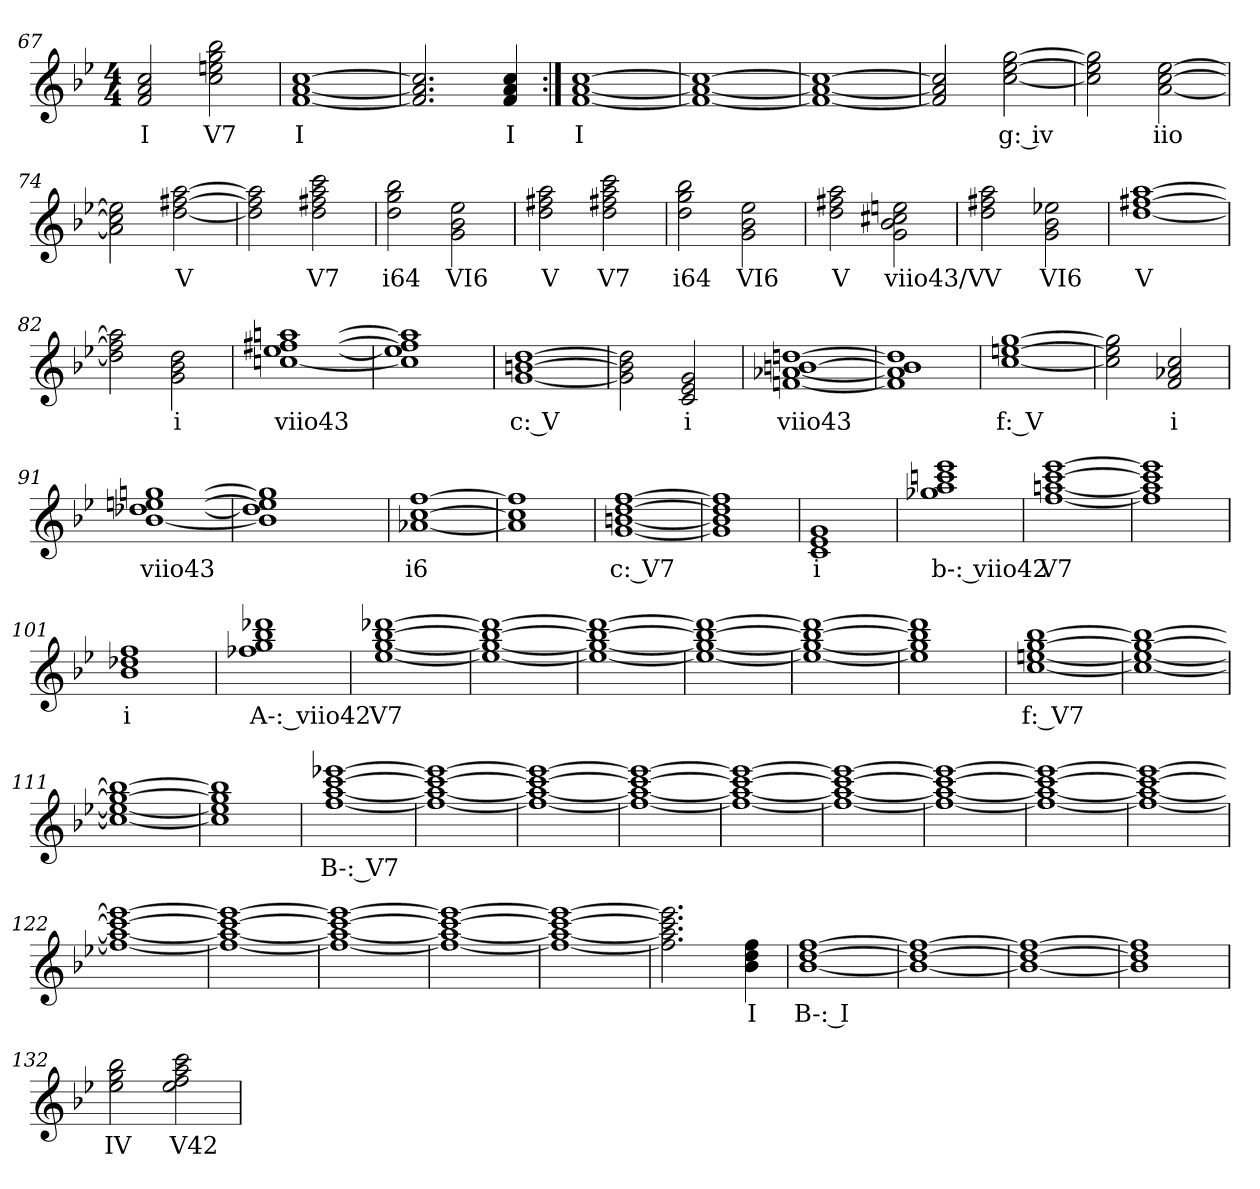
**kern	**text
*part1	*part1
*staff1	*staff1
*k[b-e-]	*
*B-:	*
*M4/4	*
=67	=67
2f 2a 2cc	I
2cc 2een 2gg 2bb-	V7
=68	=68
[1f [1a [1cc	I
=68a	=68a
2.f] 2.a] 2.cc]	.
4f 4a 4cc	I
=69:|!	=69:|!
[1f [1a [1cc	I
=70	=70
1f_ 1a_ 1cc_	.
=71	=71
1f_ 1a_ 1cc_	.
=72	=72
2f] 2a] 2cc]	.
[2cc [2ee- [2gg	g: iv
=73	=73
2cc] 2ee-] 2gg]	.
[2a [2cc [2ee-	iio
=74	=74
2a] 2cc] 2ee-]	.
[2dd [2ff#X [2aa	V
=75	=75
2dd] 2ff#] 2aa]	.
2dd 2ff#X 2aa 2ccc	V7
=76	=76
2dd 2gg 2bb-	i64
2g 2b- 2ee-	VI6
=77	=77
2dd 2ff#X 2aa	V
2dd 2ff#X 2aa 2ccc	V7
=78	=78
2dd 2gg 2bb-	i64
2g 2b- 2ee-	VI6
=79	=79
2dd 2ff#X 2aa	V
2g 2b- 2cc#X 2een	viio43/V
=80	=80
2dd 2ff#X 2aa	V
2g 2b- 2ee-X	VI6
=81	=81
[1dd [1ff#X [1aa	V
=82	=82
2dd] 2ff#] 2aa]	.
2g 2b- 2dd	i
=83	=83
[1ccn [1ee- [1ff#X [1aan	viio43
=84	=84
1cc] 1ee-] 1ff#] 1aa]	.
=85	=85
[1g [1bn [1dd	c: V
=86	=86
2g] 2b] 2dd]	.
2c 2e- 2g	i
=87	=87
[1fn [1a-X [1bn [1ddn	viio43
=88	=88
1f] 1a-] 1b] 1dd]	.
=89	=89
[1cc [1een [1gg	f: V
=90	=90
2cc] 2ee] 2gg]	.
2f 2a-X 2cc	i
=91	=91
[1b- [1dd-X [1een [1ggn	viio43
=92	=92
1b-] 1dd-] 1ee] 1gg]	.
=93	=93
[1a-X [1cc [1ff	i6
=94	=94
1a-] 1cc] 1ff]	.
=95	=95
[1g [1bn [1dd [1ff	c: V7
=96	=96
1g] 1b] 1dd] 1ff]	.
=97	=97
1c 1e- 1g	i
=98	=98
1gg-X 1aa 1cccn 1eee-	b-: viio42
=99	=99
[1ff [1aan [1ccc [1eee-	V7
=100	=100
1ff] 1aa] 1ccc] 1eee-]	.
=101	=101
1b- 1dd-X 1ff	i
=102	=102
1ff-X 1gg 1bb- 1ddd-X	A-: viio42
=103	=103
[1ee- [1gg [1bb- [1ddd-X	V7
=104	=104
1ee-_ 1gg_ 1bb-_ 1ddd-_	.
=105	=105
1ee-_ 1gg_ 1bb-_ 1ddd-_	.
=106	=106
1ee-_ 1gg_ 1bb-_ 1ddd-_	.
=107	=107
1ee-_ 1gg_ 1bb-_ 1ddd-_	.
=108	=108
1ee-] 1gg] 1bb-] 1ddd-]	.
=109	=109
[1cc [1een [1gg [1bb-	f: V7
=110	=110
1cc_ 1ee_ 1gg_ 1bb-_	.
=111	=111
1cc_ 1ee_ 1gg_ 1bb-_	.
=112	=112
1cc] 1ee] 1gg] 1bb-]	.
=113	=113
[1ff [1aa [1ccc [1eee-X	B-: V7
=114	=114
1ff_ 1aa_ 1ccc_ 1eee-_	.
=115	=115
1ff_ 1aa_ 1ccc_ 1eee-_	.
=116	=116
1ff_ 1aa_ 1ccc_ 1eee-_	.
=117	=117
1ff_ 1aa_ 1ccc_ 1eee-_	.
=118	=118
1ff_ 1aa_ 1ccc_ 1eee-_	.
=119	=119
1ff_ 1aa_ 1ccc_ 1eee-_	.
=120	=120
1ff_ 1aa_ 1ccc_ 1eee-_	.
=121	=121
1ff_ 1aa_ 1ccc_ 1eee-_	.
=122	=122
1ff_ 1aa_ 1ccc_ 1eee-_	.
=123	=123
1ff_ 1aa_ 1ccc_ 1eee-_	.
=124	=124
1ff_ 1aa_ 1ccc_ 1eee-_	.
=125	=125
1ff_ 1aa_ 1ccc_ 1eee-_	.
=126	=126
1ff_ 1aa_ 1ccc_ 1eee-_	.
=127	=127
2.ff] 2.aa] 2.ccc] 2.eee-]	.
4b- 4dd 4ff	I
=128	=128
[1b- [1dd [1ff	B-: I
=129	=129
1b-_ 1dd_ 1ff_	.
=130	=130
1b-_ 1dd_ 1ff_	.
=131	=131
1b-] 1dd] 1ff]	.
=132	=132
2ee- 2gg 2bb-	IV
2ee- 2ff 2aa 2ccc	V42
=	=
*-	*-
